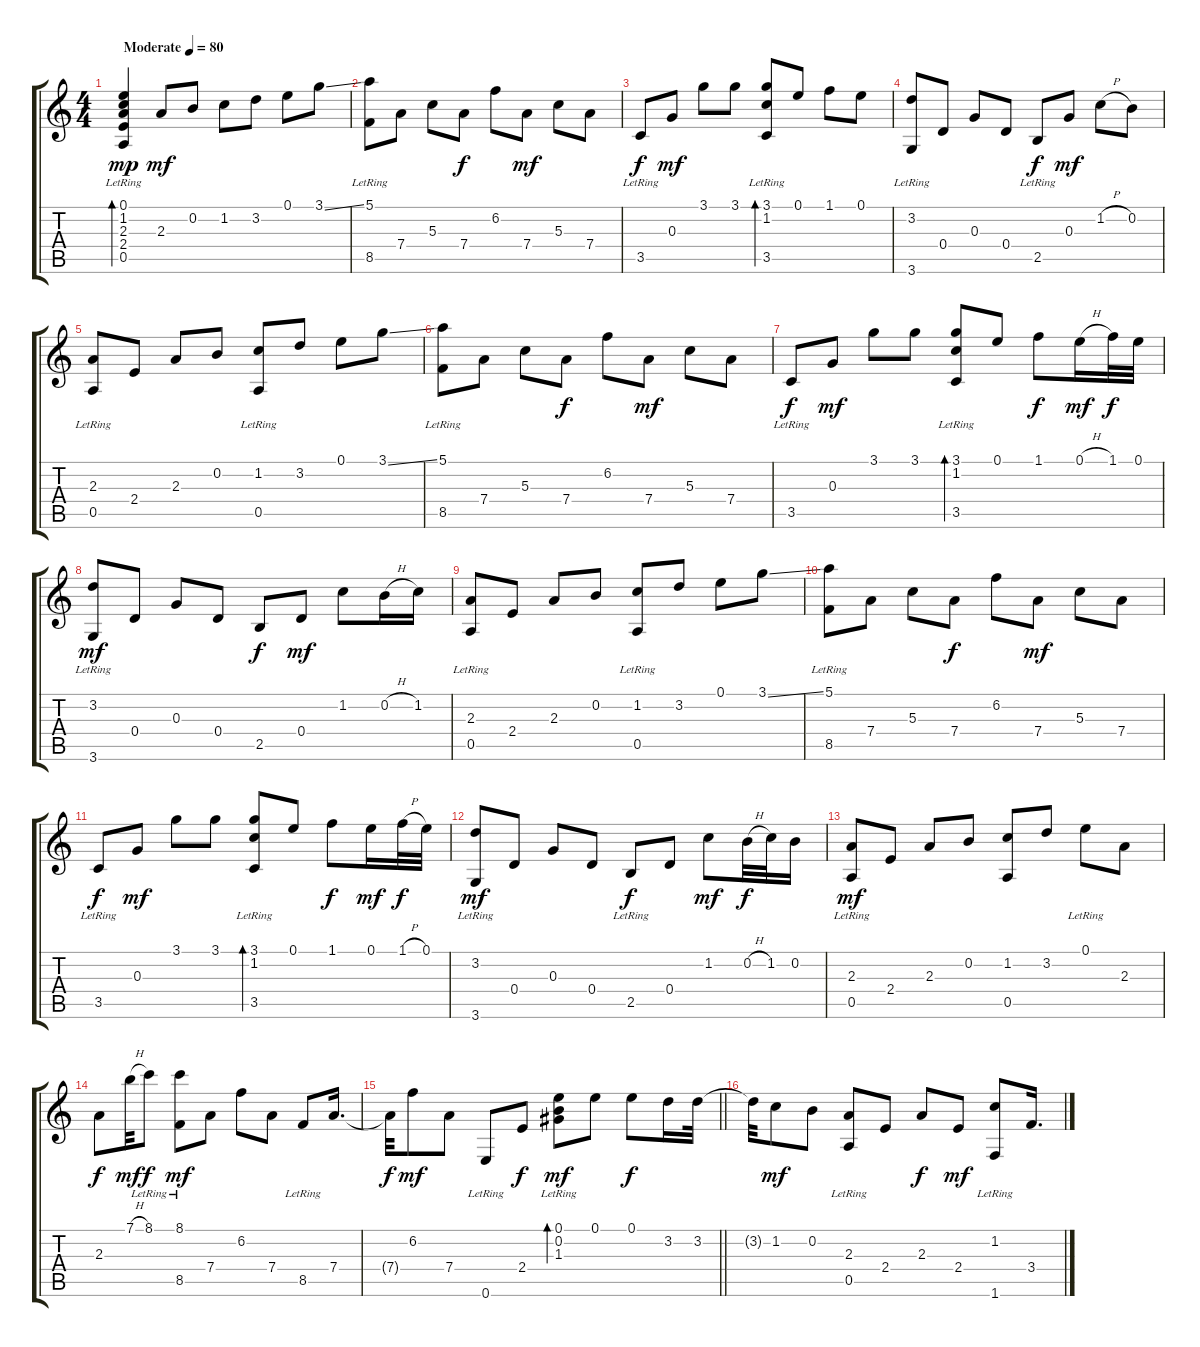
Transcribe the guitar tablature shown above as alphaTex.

\track "" {instrument acousticguitarsteel}
\staff {score tabs}
\tuning (E4 B3 G3 D3 A2 E2) {hide}
\ts (4 4)
\tempo (80 "Moderate")
\clef g2
\ks c
(0.1{lr} 1.2{lr} 2.3{lr} 2.4{lr} 0.5{lr}).4{bd 120 dy mp instrument acousticguitarsteel} 2.3.8{dy mf} 0.2.8 1.2.8 3.2.8 0.1.8 3.1{ss}.8 |
(5.1{lr} 8.5{lr}).8 7.4.8 5.3.8 7.4.8{dy f} 6.2.8 7.4.8{dy mf} 5.3.8 7.4.8 |
3.5{lr}.8{dy f} 0.3.8{dy mf} 3.1.8 3.1.8 (3.1{lr} 1.2{lr} 3.5{lr}).8{bd 120} 0.1.8 1.1.8 0.1.8 |
(3.2{lr} 3.6).8 0.4.8 0.3.8 0.4.8 2.5{lr}.8{dy f} 0.3.8{dy mf} 1.2{h}.8 0.2.8 |
(2.3 0.5{lr}).8 2.4.8 2.3.8 0.2.8 (1.2 0.5{lr}).8 3.2.8 0.1.8 3.1{ss}.8 |
(5.1{lr} 8.5{lr}).8 7.4.8 5.3.8 7.4.8{dy f} 6.2.8 7.4.8{dy mf} 5.3.8 7.4.8 |
3.5{lr}.8{dy f} 0.3.8{dy mf} 3.1.8 3.1.8 (3.1{lr} 1.2 3.5{lr}).8{bd 120} 0.1.8 1.1.8{dy f} 0.1{h}.16{dy mf} 1.1.32{dy f} 0.1.32 |
(3.2{lr} 3.6{lr}).8{dy mf} 0.4.8 0.3.8 0.4.8 2.5.8{dy f} 0.4.8{dy mf} 1.2.8 0.2{h}.16 1.2.16 |
(2.3{lr} 0.5{lr}).8 2.4.8 2.3.8 0.2.8 (1.2 0.5{lr}).8 3.2.8 0.1.8 3.1{ss}.8 |
(5.1{lr} 8.5{lr}).8 7.4.8 5.3.8 7.4.8{dy f} 6.2.8 7.4.8{dy mf} 5.3.8 7.4.8 |
3.5{lr}.8{dy f} 0.3.8{dy mf} 3.1.8 3.1.8 (3.1{lr} 1.2 3.5{lr}).8{bd 60} 0.1.8 1.1.8{dy f} 0.1.16{dy mf} 1.1{h}.32{dy f} 0.1.32 |
(3.2{lr} 3.6{lr}).8{dy mf} 0.4.8 0.3.8 0.4.8 2.5{lr}.8{dy f} 0.4.8 1.2.8{dy mf} 0.2{h}.32{dy f} 1.2.32 0.2.16 |
(2.3{lr} 0.5{lr}).8{dy mf} 2.4.8 2.3.8 0.2.8 (1.2 0.5).8 3.2.8 0.1{lr}.8 2.3.8 |
2.3.8{dy f} 7.1{h}.32{dy mf} 8.1{lr}.8{dy f} (8.1{lr} 8.5).8{dy mf} 7.4.8 6.2.8 7.4.8 8.5{lr}.8 7.4.16{d} |
\barLineRight lightlight
7.4{t}.32{dy f} 6.2.8{dy mf} 7.4.8 0.6{lr}.8 2.4.8{dy f} (0.1{lr} 0.2 1.3).8{bd 60 dy mf} 0.1.8 0.1.8{dy f} 3.2.16 3.2.32 |
3.2{t}.32 1.2.8{dy mf} 0.2.8 (2.3 0.5{lr}).8 2.4.8 2.3.8{dy f} 2.4.8{dy mf} (1.2{lr} 1.6{lr}).8 3.4.16{d}
